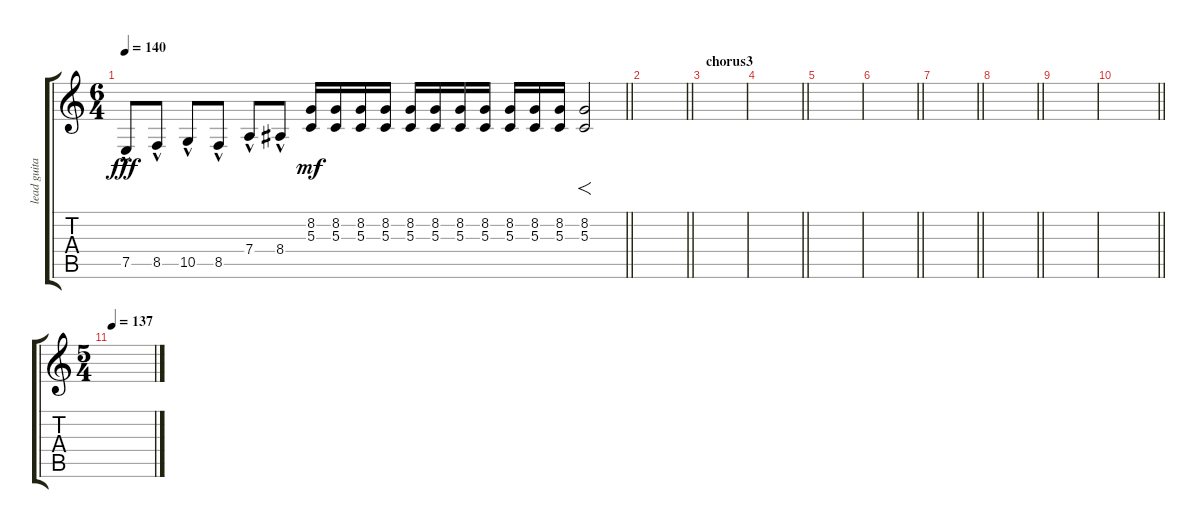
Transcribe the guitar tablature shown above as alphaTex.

\track ("lead guitar  EFX..." "lead guita") {instrument fx6goblins}
\staff {score tabs}
\tuning (E4 B3 G3 D3 A2 D2) {hide}
\ts (6 4)
\tempo 140
\clef g2
\barLineRight lightlight
\ks c
7.5{hac}.8{dy fff} 8.5{hac}.8 10.5{hac}.8 8.5{hac}.8 7.4{hac}.8 8.4{hac}.8 (8.2 5.3).16{dy mf} (8.2 5.3).16 (8.2 5.3).16 (8.2 5.3).16 (8.2 5.3).16 (8.2 5.3).16 (8.2 5.3).16 (8.2 5.3).16 (8.2 5.3).16 (8.2 5.3).16 (8.2 5.3).16 (8.2 5.3).2{f} |
\barLineRight lightlight
|
\section ("" "chorus3")
|
\barLineRight lightlight
|
|
\barLineRight lightlight
|
\barLineRight lightlight
|
\barLineRight lightlight
|
|
\barLineRight lightlight
|
\ts (5 4)
\tempo 137
